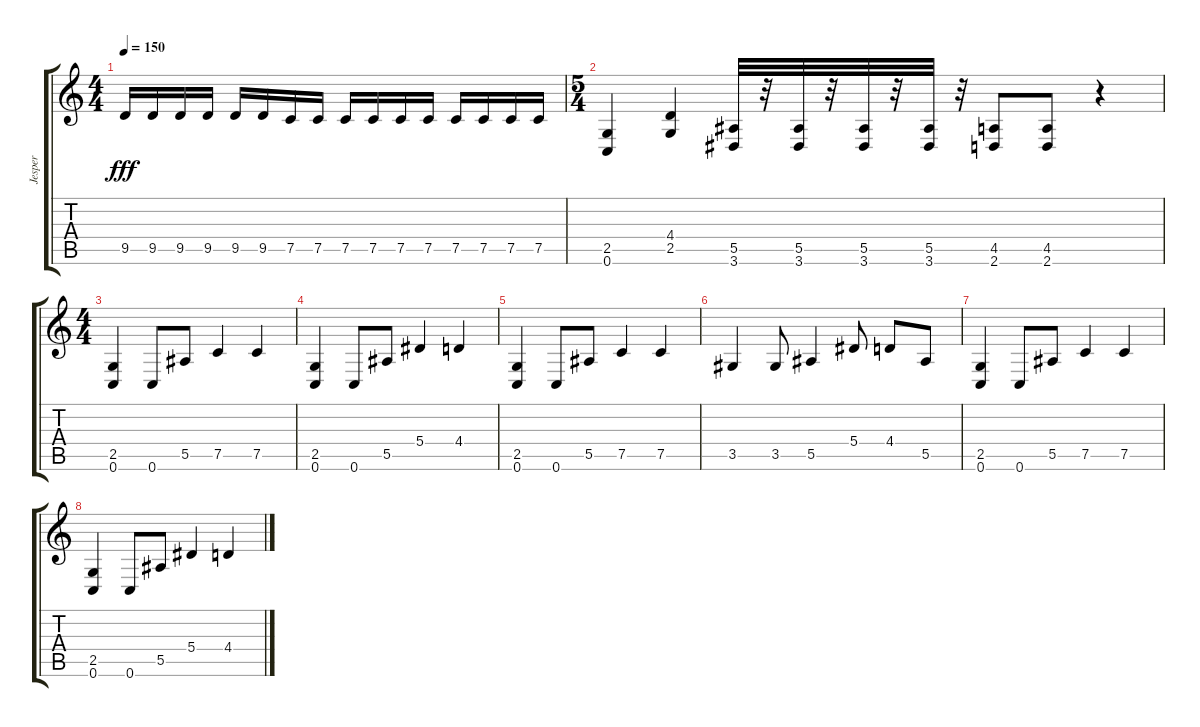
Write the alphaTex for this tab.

\track ("Jesper" "Jesper") {instrument overdrivenguitar}
\staff {score tabs}
\tuning (C4 G3 Eb3 Bb2 F2 C2) {hide}
\ts (4 4)
\tempo 150
\clef g2
\ks c
9.5.16{dy fff} 9.5.16 9.5.16 9.5.16 9.5.16 9.5.16 7.5.16 7.5.16 7.5.16 7.5.16 7.5.16 7.5.16 7.5.16 7.5.16 7.5.16 7.5.16 |
\ts (5 4)
(2.5 0.6).4 (4.4 2.5).4 (5.5 3.6).32 r.32 (5.5 3.6).32 r.32 (5.5 3.6).32 r.32 (5.5 3.6).32 r.32 (4.5 2.6).8 (4.5 2.6).8 r.4 |
\ts (4 4)
(2.5 0.6).4 0.6.8 5.5.8 7.5.4 7.5.4 |
(2.5 0.6).4 0.6.8 5.5.8 5.4.4 4.4.4 |
(2.5 0.6).4 0.6.8 5.5.8 7.5.4 7.5.4 |
3.5.4 3.5.8 5.5.4 5.4.8 4.4.8 5.5.8 |
(2.5 0.6).4 0.6.8 5.5.8 7.5.4 7.5.4 |
(2.5 0.6).4 0.6.8 5.5.8 5.4.4 4.4.4
